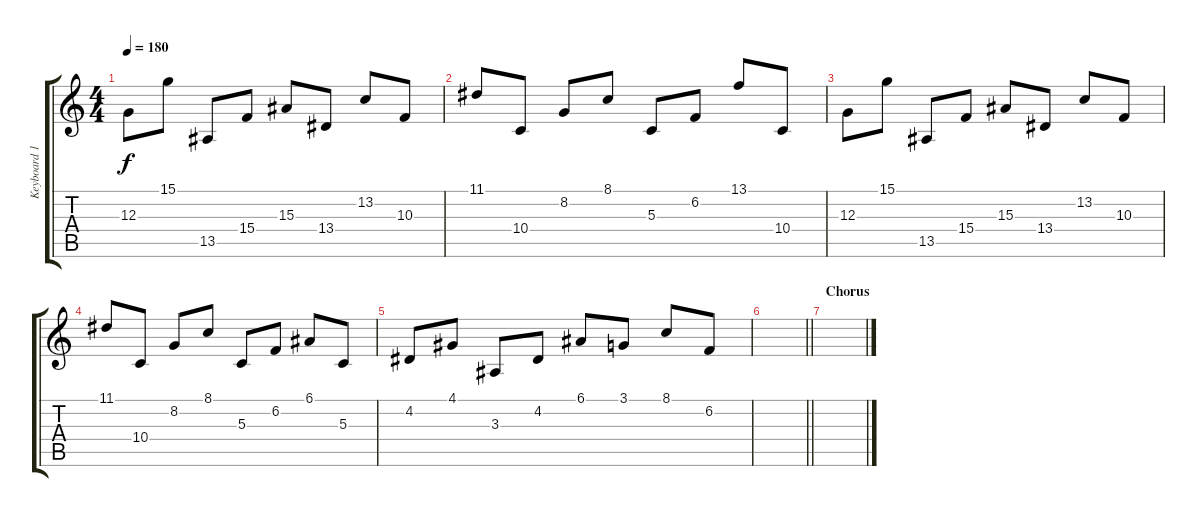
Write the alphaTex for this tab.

\track ("Keyboard 1" "Keyboard 1") {instrument lead2sawtooth}
\staff {score tabs}
\tuning (E4 B3 G3 D3 A2 E2) {hide}
\ts (4 4)
\tempo 180
\clef g2
\ks c
12.3.8{dy f} 15.1.8 13.5.8 15.4.8 15.3.8 13.4.8 13.2.8 10.3.8 |
11.1.8 10.4.8 8.2.8 8.1.8 5.3.8 6.2.8 13.1.8 10.4.8 |
12.3.8 15.1.8 13.5.8 15.4.8 15.3.8 13.4.8 13.2.8 10.3.8 |
11.1.8 10.4.8 8.2.8 8.1.8 5.3.8 6.2.8 6.1.8 5.3.8 |
4.2.8 4.1.8 3.3.8 4.2.8 6.1.8 3.1.8 8.1.8 6.2.8 |
\barLineRight lightlight
|
\section ("" "Chorus")
